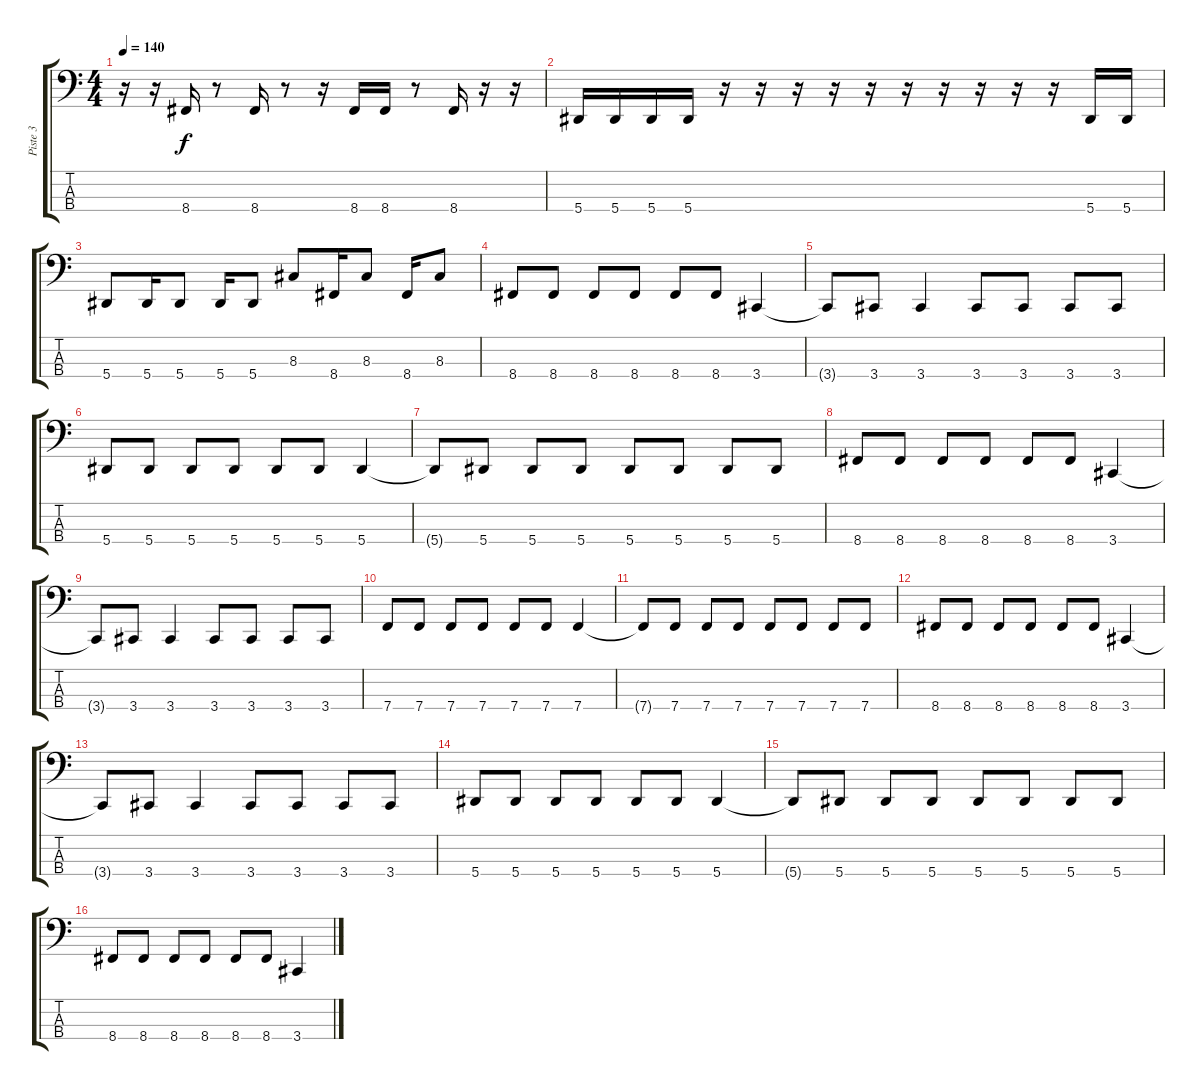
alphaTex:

\track ("Piste 3" "Piste 3") {instrument electricbasspick}
\staff {score tabs}
\tuning (Eb2 Bb1 F1 Bb0) {hide}
\ts (4 4)
\tempo 140
\clef f4
\ks c
r.16{dy f} r.16 8.4.16 r.8 8.4.16 r.8 r.16 8.4.16 8.4.16 r.8 8.4.16 r.16 r.16 |
5.4.16 5.4.16 5.4.16 5.4.16 r.16 r.16 r.16 r.16 r.16 r.16 r.16 r.16 r.16 r.16 5.4.16 5.4.16 |
5.4.8 5.4.16 5.4.8 5.4.16 5.4.8 8.3.8 8.4.16 8.3.8 8.4.16 8.3.8 |
8.4.8 8.4.8 8.4.8 8.4.8 8.4.8 8.4.8 3.4.4 |
3.4{t}.8 3.4.8 3.4.4 3.4.8 3.4.8 3.4.8 3.4.8 |
5.4.8 5.4.8 5.4.8 5.4.8 5.4.8 5.4.8 5.4.4 |
5.4{t}.8 5.4.8 5.4.8 5.4.8 5.4.8 5.4.8 5.4.8 5.4.8 |
8.4.8 8.4.8 8.4.8 8.4.8 8.4.8 8.4.8 3.4.4 |
3.4{t}.8 3.4.8 3.4.4 3.4.8 3.4.8 3.4.8 3.4.8 |
7.4.8 7.4.8 7.4.8 7.4.8 7.4.8 7.4.8 7.4.4 |
7.4{t}.8 7.4.8 7.4.8 7.4.8 7.4.8 7.4.8 7.4.8 7.4.8 |
8.4.8 8.4.8 8.4.8 8.4.8 8.4.8 8.4.8 3.4.4 |
3.4{t}.8 3.4.8 3.4.4 3.4.8 3.4.8 3.4.8 3.4.8 |
5.4.8 5.4.8 5.4.8 5.4.8 5.4.8 5.4.8 5.4.4 |
5.4{t}.8 5.4.8 5.4.8 5.4.8 5.4.8 5.4.8 5.4.8 5.4.8 |
8.4.8 8.4.8 8.4.8 8.4.8 8.4.8 8.4.8 3.4.4
